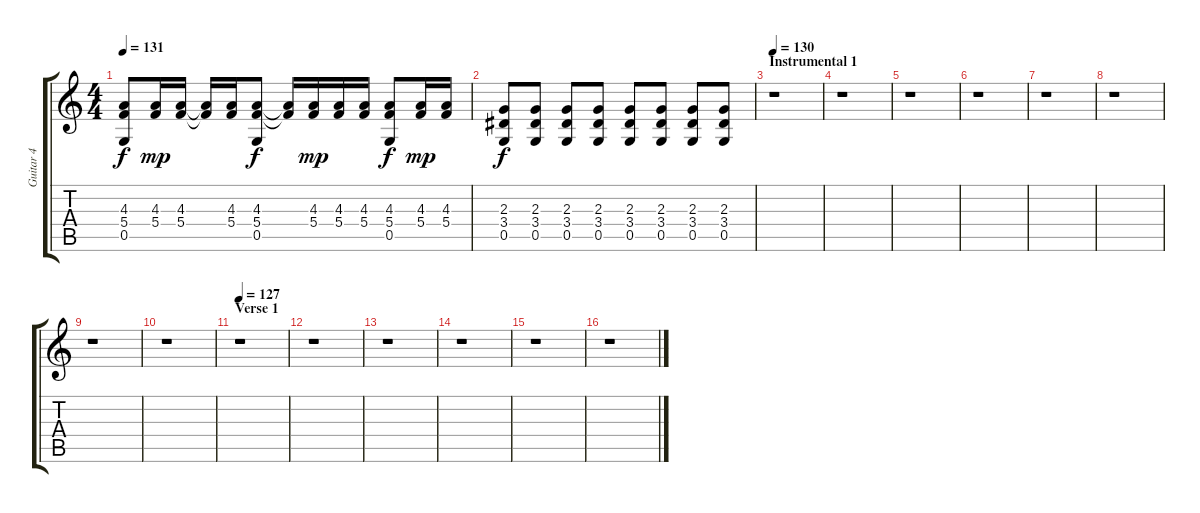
\track ("Guitar 4" "Guitar 4") {instrument acousticguitarsteel}
\staff {score tabs}
\tuning (D4 A3 F3 C3 G2 C2) {hide}
\ts (4 4)
\tempo 131
\clef g2
\ks c
(4.3 5.4 0.5).8{dy f} (4.3 5.4).16{dy mp} (4.3 5.4).16 (4.3{t} 5.4{t}).16 (4.3 5.4).16 (4.3 5.4 0.5).8{dy f} (4.3{t} 5.4{t}).16 (4.3 5.4).16{dy mp} (4.3 5.4).16 (4.3 5.4).16 (4.3 5.4 0.5).8{dy f} (4.3 5.4).16{dy mp} (4.3 5.4).16 |
(2.3 3.4 0.5).8{dy f} (2.3 3.4 0.5).8 (2.3 3.4 0.5).8 (2.3 3.4 0.5).8 (2.3 3.4 0.5).8 (2.3 3.4 0.5).8 (2.3 3.4 0.5).8 (2.3 3.4 0.5).8 |
\section ("" "Instrumental 1")
\tempo 130
r.1 |
r.1 |
r.1 |
r.1 |
r.1 |
r.1 |
r.1 |
r.1 |
\section ("" "Verse 1")
\tempo 127
r.1 |
r.1 |
r.1 |
r.1 |
r.1 |
r.1
